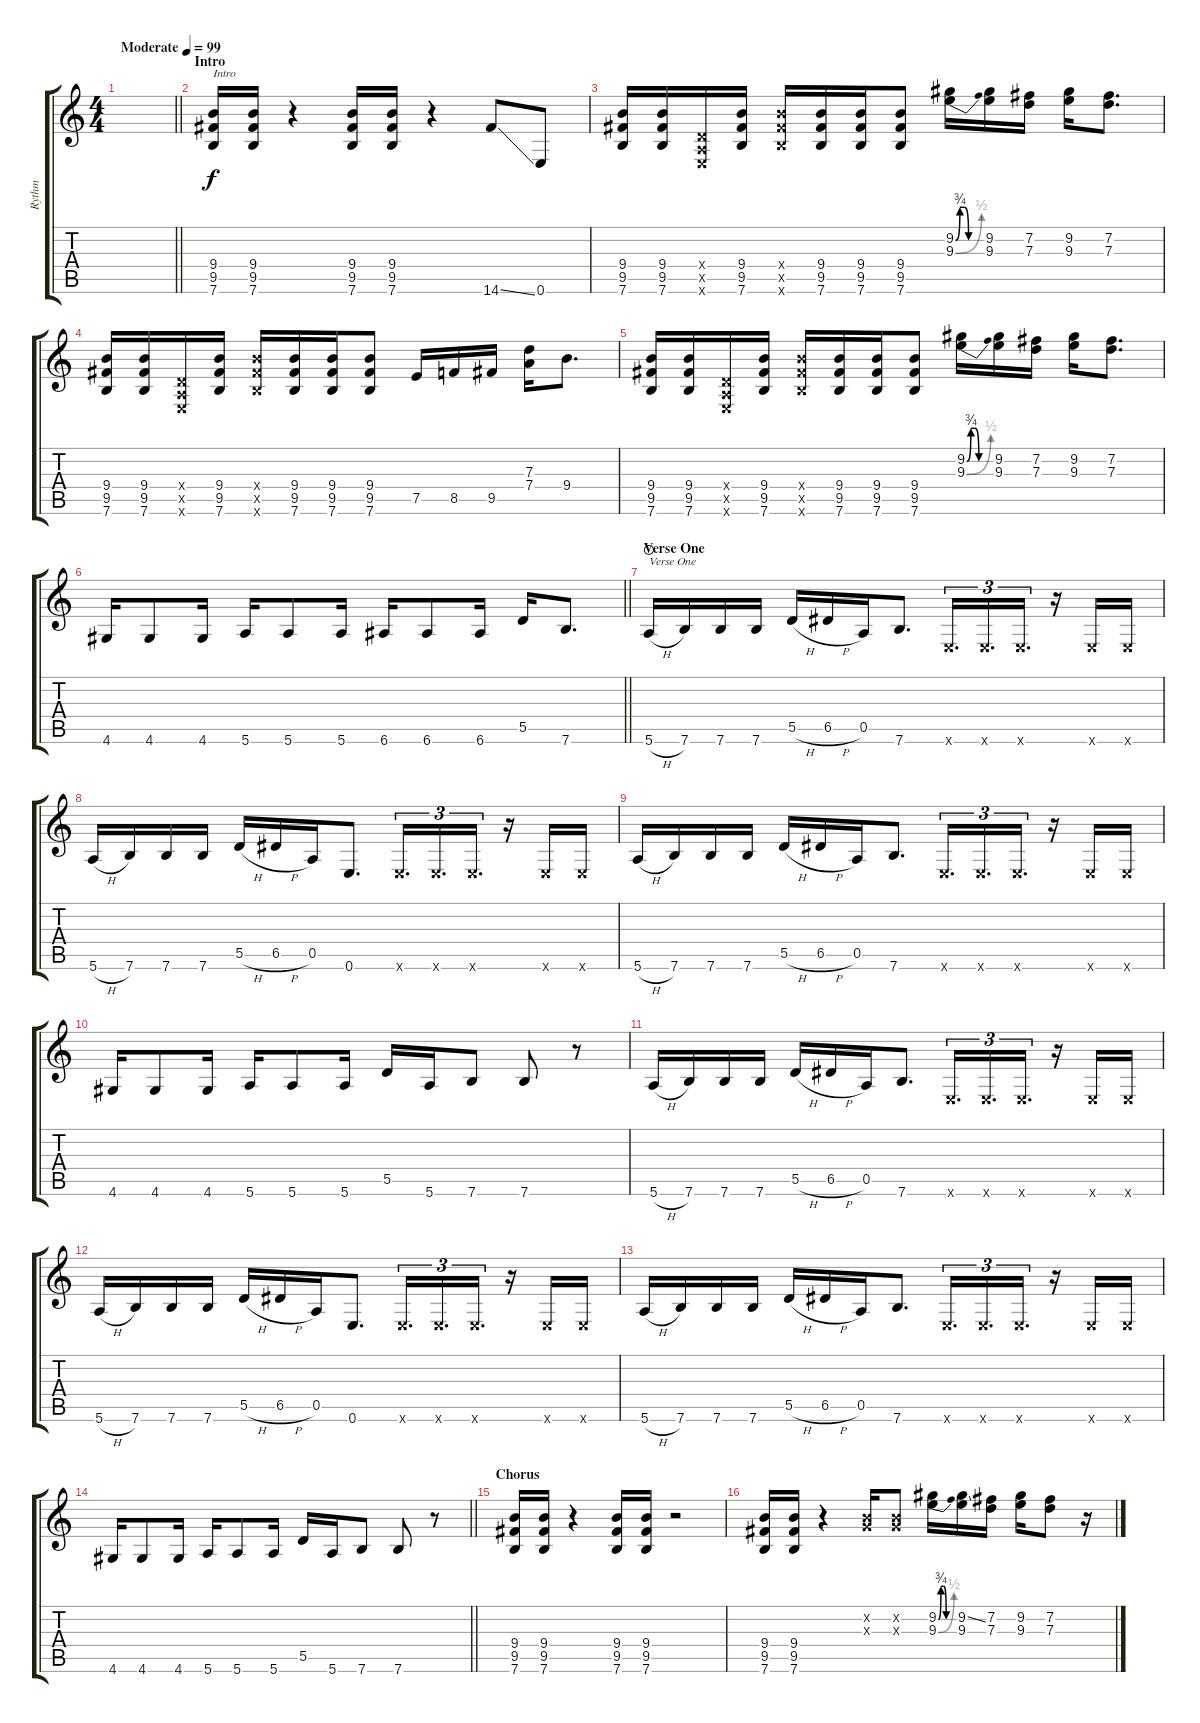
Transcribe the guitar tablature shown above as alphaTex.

\track ("Rythm" "Rythm") {instrument distortionguitar}
\staff {score tabs}
\tuning (E4 B3 G3 D3 A2 E2) {hide}
\ts (4 4)
\tempo (99 "Moderate")
\clef g2
\barLineRight lightlight
\ks c
|
\section ("" "Intro")
(9.4 9.5 7.6).16{txt "Intro"} (9.4 9.5 7.6).16 r.4 (9.4 9.5 7.6).16 (9.4 9.5 7.6).16 r.4 14.6{ss}.8 0.6.8 |
(9.4 9.5 7.6).16 (9.4 9.5 7.6).16 (0.4{x} 0.5{x} 0.6{x}).16 (9.4 9.5 7.6).16 (9.4{x} 9.5{x} 7.6{x}).16 (9.4 9.5 7.6).16 (9.4 9.5 7.6).16 (9.4 9.5 7.6).8 (9.2{be (custom 0 0 10 3 20 3 30 0 60 0)} 9.3{be (bend 0 0 60 2)}).16 (9.2 9.3).16 (7.2 7.3).16 (9.2 9.3).16 (7.2 7.3).8{d} |
(9.4 9.5 7.6).16 (9.4 9.5 7.6).16 (0.4{x} 0.5{x} 0.6{x}).16 (9.4 9.5 7.6).16 (9.4{x} 9.5{x} 7.6{x}).16 (9.4 9.5 7.6).16 (9.4 9.5 7.6).16 (9.4 9.5 7.6).8 7.5.16 8.5.16 9.5.16 (7.3 7.4).16 9.4.8{d} |
(9.4 9.5 7.6).16 (9.4 9.5 7.6).16 (0.4{x} 0.5{x} 0.6{x}).16 (9.4 9.5 7.6).16 (9.4{x} 9.5{x} 7.6{x}).16 (9.4 9.5 7.6).16 (9.4 9.5 7.6).16 (9.4 9.5 7.6).8 (9.2{be (custom 0 0 10 3 20 3 30 0 60 0)} 9.3{be (bend 0 0 60 2)}).16 (9.2 9.3).16 (7.2 7.3).16 (9.2 9.3).16 (7.2 7.3).8{d} |
\barLineRight lightlight
4.6.16 4.6.8 4.6.16 5.6.16 5.6.8 5.6.16 6.6.16 6.6.8 6.6.16 5.5.16 7.6.8{d} |
\section ("" "Verse One")
5.6{h}.16{txt "Verse One" waho} 7.6.16 7.6.16 7.6.16 5.5{h}.16 6.5{h}.16 0.5.16 7.6.8{d} 0.6{x}.16{d tu (3 2)} 0.6{x}.16{d tu (3 2)} 0.6{x}.16{d tu (3 2)} r.16 0.6{x}.16 0.6{x}.16 |
5.6{h}.16 7.6.16 7.6.16 7.6.16 5.5{h}.16 6.5{h}.16 0.5.16 0.6.8{d} 0.6{x}.16{d tu (3 2)} 0.6{x}.16{d tu (3 2)} 0.6{x}.16{d tu (3 2)} r.16 0.6{x}.16 0.6{x}.16 |
5.6{h}.16 7.6.16 7.6.16 7.6.16 5.5{h}.16 6.5{h}.16 0.5.16 7.6.8{d} 0.6{x}.16{d tu (3 2)} 0.6{x}.16{d tu (3 2)} 0.6{x}.16{d tu (3 2)} r.16 0.6{x}.16 0.6{x}.16 |
4.6.16 4.6.8 4.6.16 5.6.16 5.6.8 5.6.16 5.5.16 5.6.16 7.6.8 7.6.8 r.8 |
5.6{h}.16 7.6.16 7.6.16 7.6.16 5.5{h}.16 6.5{h}.16 0.5.16 7.6.8{d} 0.6{x}.16{d tu (3 2)} 0.6{x}.16{d tu (3 2)} 0.6{x}.16{d tu (3 2)} r.16 0.6{x}.16 0.6{x}.16 |
5.6{h}.16 7.6.16 7.6.16 7.6.16 5.5{h}.16 6.5{h}.16 0.5.16 0.6.8{d} 0.6{x}.16{d tu (3 2)} 0.6{x}.16{d tu (3 2)} 0.6{x}.16{d tu (3 2)} r.16 0.6{x}.16 0.6{x}.16 |
5.6{h}.16 7.6.16 7.6.16 7.6.16 5.5{h}.16 6.5{h}.16 0.5.16 7.6.8{d} 0.6{x}.16{d tu (3 2)} 0.6{x}.16{d tu (3 2)} 0.6{x}.16{d tu (3 2)} r.16 0.6{x}.16 0.6{x}.16 |
\barLineRight lightlight
4.6.16 4.6.8 4.6.16 5.6.16 5.6.8 5.6.16 5.5.16 5.6.16 7.6.8 7.6.8 r.8 |
\section ("" "Chorus")
(9.4 9.5 7.6).16 (9.4 9.5 7.6).16 r.4 (9.4 9.5 7.6).16 (9.4 9.5 7.6).16 r.2 |
(9.4 9.5 7.6).16 (9.4 9.5 7.6).16 r.4 (0.2{x} 0.3{x}).16 (0.2{x} 0.3{x}).8 (9.2{be (custom 0 0 10 3 20 3 30 0 60 0)} 9.3{be (bend 0 0 60 2)}).16 (9.2{ss} 9.3).16 (7.2 7.3).16 (9.2 9.3).16 (7.2 7.3).8 r.16
